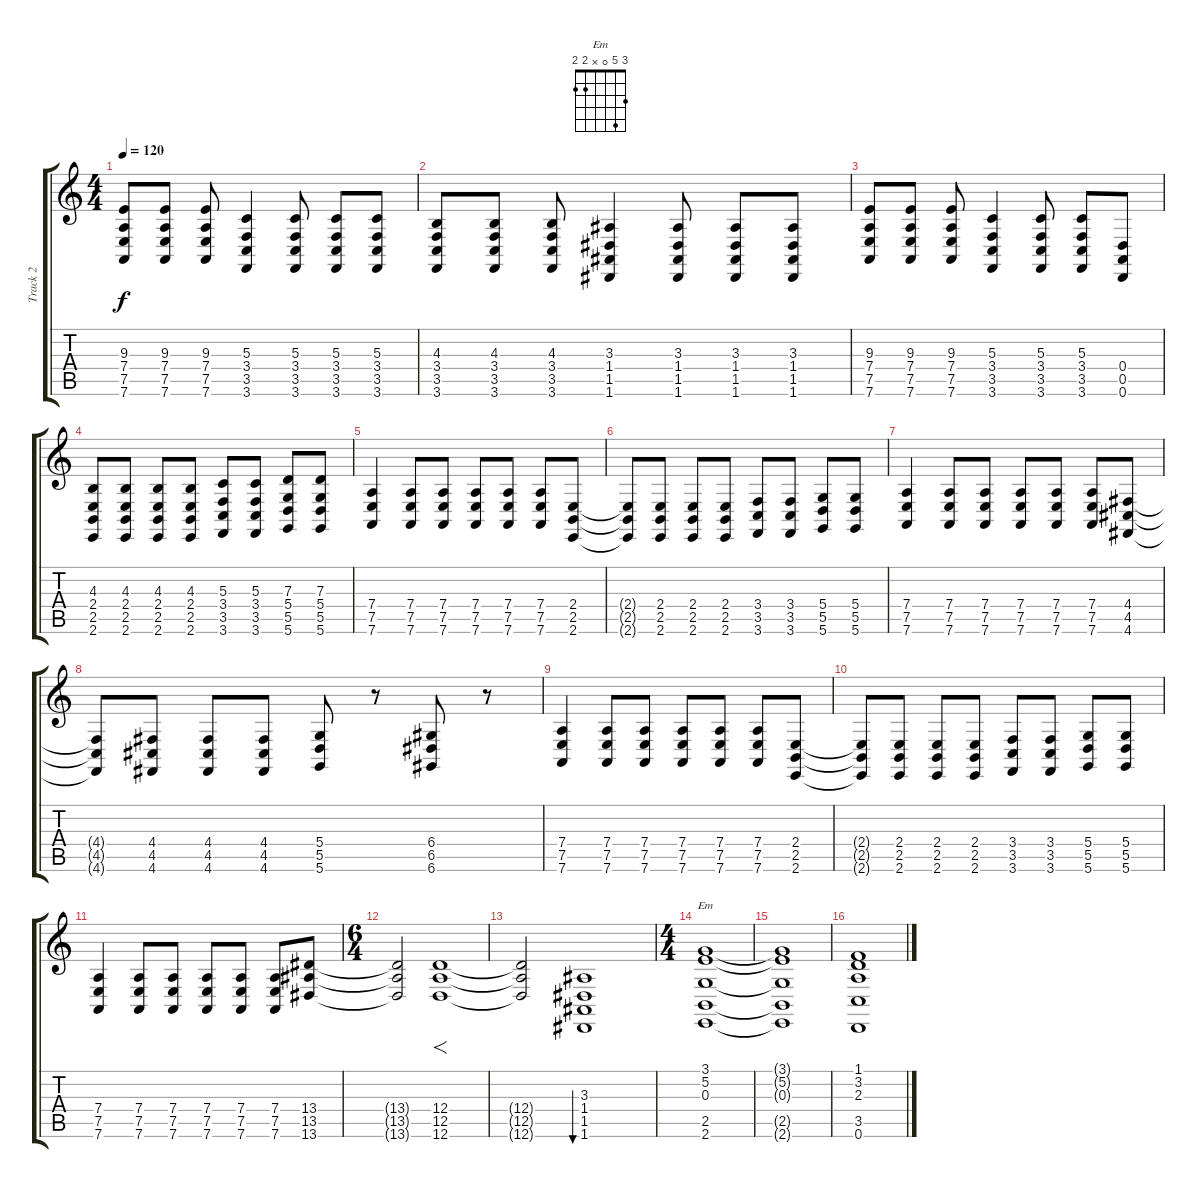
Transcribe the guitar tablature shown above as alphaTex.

\track ("Track 2" "Track 2") {instrument lead2sawtooth}
\staff {score tabs}
\tuning (E4 B3 G3 D3 A2 D2) {hide}
\chord ("Em" 3 5 0 x 2 2)
\ts (4 4)
\tempo 120
\clef g2
\ks c
(9.3 7.4 7.5 7.6).8{dy f} (9.3 7.4 7.5 7.6).8 (9.3 7.4 7.5 7.6).8 (5.3 3.4 3.5 3.6).4 (5.3 3.4 3.5 3.6).8 (5.3 3.4 3.5 3.6).8 (5.3 3.4 3.5 3.6).8 |
(4.3 3.4 3.5 3.6).8 (4.3 3.4 3.5 3.6).8 (4.3 3.4 3.5 3.6).8 (3.3 1.4 1.5 1.6).4 (3.3 1.4 1.5 1.6).8 (3.3 1.4 1.5 1.6).8 (3.3 1.4 1.5 1.6).8 |
(9.3 7.4 7.5 7.6).8 (9.3 7.4 7.5 7.6).8 (9.3 7.4 7.5 7.6).8 (5.3 3.4 3.5 3.6).4 (5.3 3.4 3.5 3.6).8 (5.3 3.4 3.5 3.6).8 (0.4 0.5 0.6).8 |
(4.3 2.4 2.5 2.6).8 (4.3 2.4 2.5 2.6).8 (4.3 2.4 2.5 2.6).8 (4.3 2.4 2.5 2.6).8 (5.3 3.4 3.5 3.6).8 (5.3 3.4 3.5 3.6).8 (7.3 5.4 5.5 5.6).8 (7.3 5.4 5.5 5.6).8 |
(7.4 7.5 7.6).4 (7.4 7.5 7.6).8 (7.4 7.5 7.6).8 (7.4 7.5 7.6).8 (7.4 7.5 7.6).8 (7.4 7.5 7.6).8 (2.4 2.5 2.6).8 |
(2.4{t} 2.5{t} 2.6{t}).8 (2.4 2.5 2.6).8 (2.4 2.5 2.6).8 (2.4 2.5 2.6).8 (3.4 3.5 3.6).8 (3.4 3.5 3.6).8 (5.4 5.5 5.6).8 (5.4 5.5 5.6).8 |
(7.4 7.5 7.6).4 (7.4 7.5 7.6).8 (7.4 7.5 7.6).8 (7.4 7.5 7.6).8 (7.4 7.5 7.6).8 (7.4 7.5 7.6).8 (4.4 4.5 4.6).8 |
(4.4{t} 4.5{t} 4.6{t}).8 (4.4 4.5 4.6).8 (4.4 4.5 4.6).8 (4.4 4.5 4.6).8 (5.4 5.5 5.6).8 r.8 (6.4 6.5 6.6).8 r.8 |
(7.4 7.5 7.6).4 (7.4 7.5 7.6).8 (7.4 7.5 7.6).8 (7.4 7.5 7.6).8 (7.4 7.5 7.6).8 (7.4 7.5 7.6).8 (2.4 2.5 2.6).8 |
(2.4{t} 2.5{t} 2.6{t}).8 (2.4 2.5 2.6).8 (2.4 2.5 2.6).8 (2.4 2.5 2.6).8 (3.4 3.5 3.6).8 (3.4 3.5 3.6).8 (5.4 5.5 5.6).8 (5.4 5.5 5.6).8 |
(7.4 7.5 7.6).4 (7.4 7.5 7.6).8 (7.4 7.5 7.6).8 (7.4 7.5 7.6).8 (7.4 7.5 7.6).8 (7.4 7.5 7.6).8 (13.4 13.5 13.6).8 |
\ts (6 4)
(13.4{t} 13.5{t} 13.6{t}).2 (12.4 12.5 12.6).1{f} |
(12.4{t} 12.5{t} 12.6{t}).2 (3.3 1.4 1.5 1.6).1{bu 480} |
\ts (4 4)
(3.1 5.2 0.3 2.5 2.6).1{ch "Em" volume 9} |
(3.1{t} 5.2{t} 0.3{t} 2.5{t} 2.6{t}).1 |
(1.1 3.2 2.3 3.5 0.6).1
